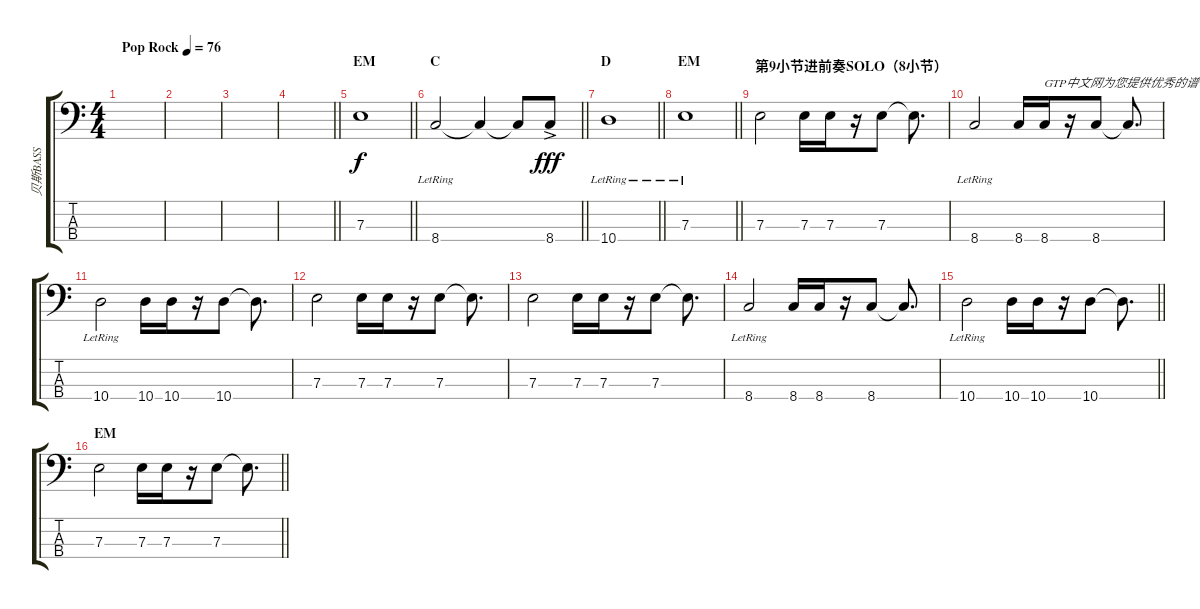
\track ("贝斯BASS" "贝斯BASS") {instrument electricbassfinger}
\staff {score tabs}
\tuning (G2 D2 A1 E1) {hide}
\ts (4 4)
\tempo (76 "Pop Rock")
\clef f4
\ks c
|
|
|
\barLineRight lightlight
|
\section ("" "EM")
\barLineRight lightlight
7.3.1 |
\section ("" "C")
\barLineRight lightlight
8.4{lr}.2 8.4{t}.4 8.4{t}.8{dy f} 8.4{ac}.8{dy fff} |
\section ("" "D")
\barLineRight lightlight
10.4{lr}.1 |
\section ("" "EM")
\barLineRight lightlight
7.3{lr}.1 |
\section ("" "第9小节进前奏SOLO（8小节）")
7.3.2 7.3.16 7.3.16 r.16 7.3.8 7.3{t}.8{d} |
8.4{lr}.2 8.4.16 8.4.16{txt "GTP中文网为您提供优秀的谱子"} r.16 8.4.8 8.4{t}.8{d} |
10.4{lr}.2 10.4.16 10.4.16 r.16 10.4.8 10.4{t}.8{d} |
7.3.2 7.3.16 7.3.16 r.16 7.3.8 7.3{t}.8{d} |
7.3.2 7.3.16 7.3.16 r.16 7.3.8 7.3{t}.8{d} |
8.4{lr}.2 8.4.16 8.4.16 r.16 8.4.8 8.4{t}.8{d} |
\barLineRight lightlight
10.4{lr}.2 10.4.16 10.4.16 r.16 10.4.8 10.4{t}.8{d} |
\section ("" "EM")
\barLineRight lightlight
7.3.2 7.3.16 7.3.16 r.16 7.3.8 7.3{t}.8{d}
